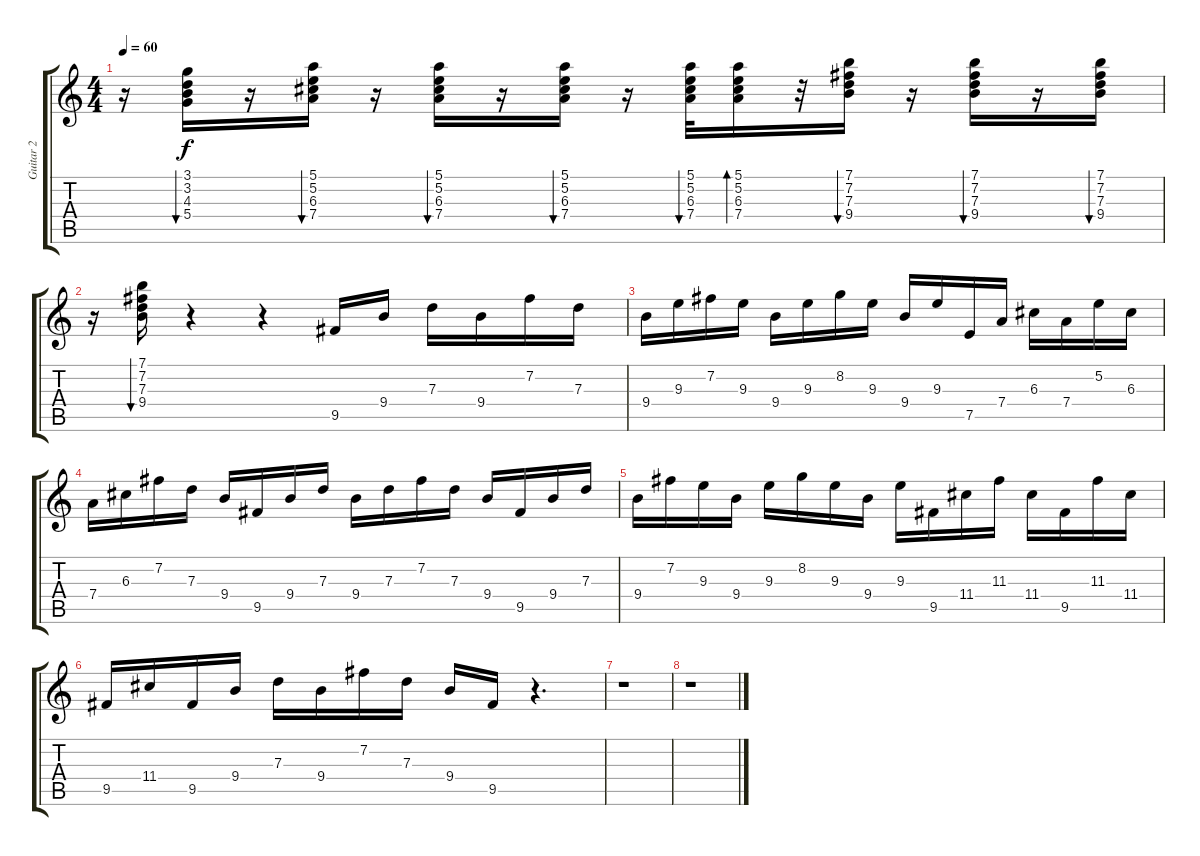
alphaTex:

\track ("Guitar 2" "Guitar 2") {instrument acousticguitarsteel}
\staff {score tabs}
\tuning (E4 B3 G3 D3 A2 E2) {hide}
\ts (4 4)
\tempo 60
\clef g2
\ks c
r.16{dy f} (3.1 3.2 4.3 5.4).16{bu 30} r.16 (5.1 5.2 6.3 7.4).16{bu 30} r.16 (5.1 5.2 6.3 7.4).16{bu 30} r.16 (5.1 5.2 6.3 7.4).16{bu 30} r.16 (5.1 5.2 6.3 7.4).32{bu 30} (5.1 5.2 6.3 7.4).16{bd 30} r.32 (7.1 7.2 7.3 9.4).16{bu 30} r.16 (7.1 7.2 7.3 9.4).16{bu 30} r.16 (7.1 7.2 7.3 9.4).16{bu 30} |
r.16 (7.1 7.2 7.3 9.4).16{bu 30} r.4 r.4 9.5.16 9.4.16 7.3.16 9.4.16 7.2.16 7.3.16 |
9.4.16 9.3.16 7.2.16 9.3.16 9.4.16 9.3.16 8.2.16 9.3.16 9.4.16 9.3.16 7.5.16 7.4.16 6.3.16 7.4.16 5.2.16 6.3.16 |
7.4.16 6.3.16 7.2.16 7.3.16 9.4.16 9.5.16 9.4.16 7.3.16 9.4.16 7.3.16 7.2.16 7.3.16 9.4.16 9.5.16 9.4.16 7.3.16 |
9.4.16 7.2.16 9.3.16 9.4.16 9.3.16 8.2.16 9.3.16 9.4.16 9.3.16 9.5.16 11.4.16 11.3.16 11.4.16 9.5.16 11.3.16 11.4.16 |
9.5.16 11.4.16 9.5.16 9.4.16 7.3.16 9.4.16 7.2.16 7.3.16 9.4.16 9.5.16 r.4{d} |
r.1 |
r.1
